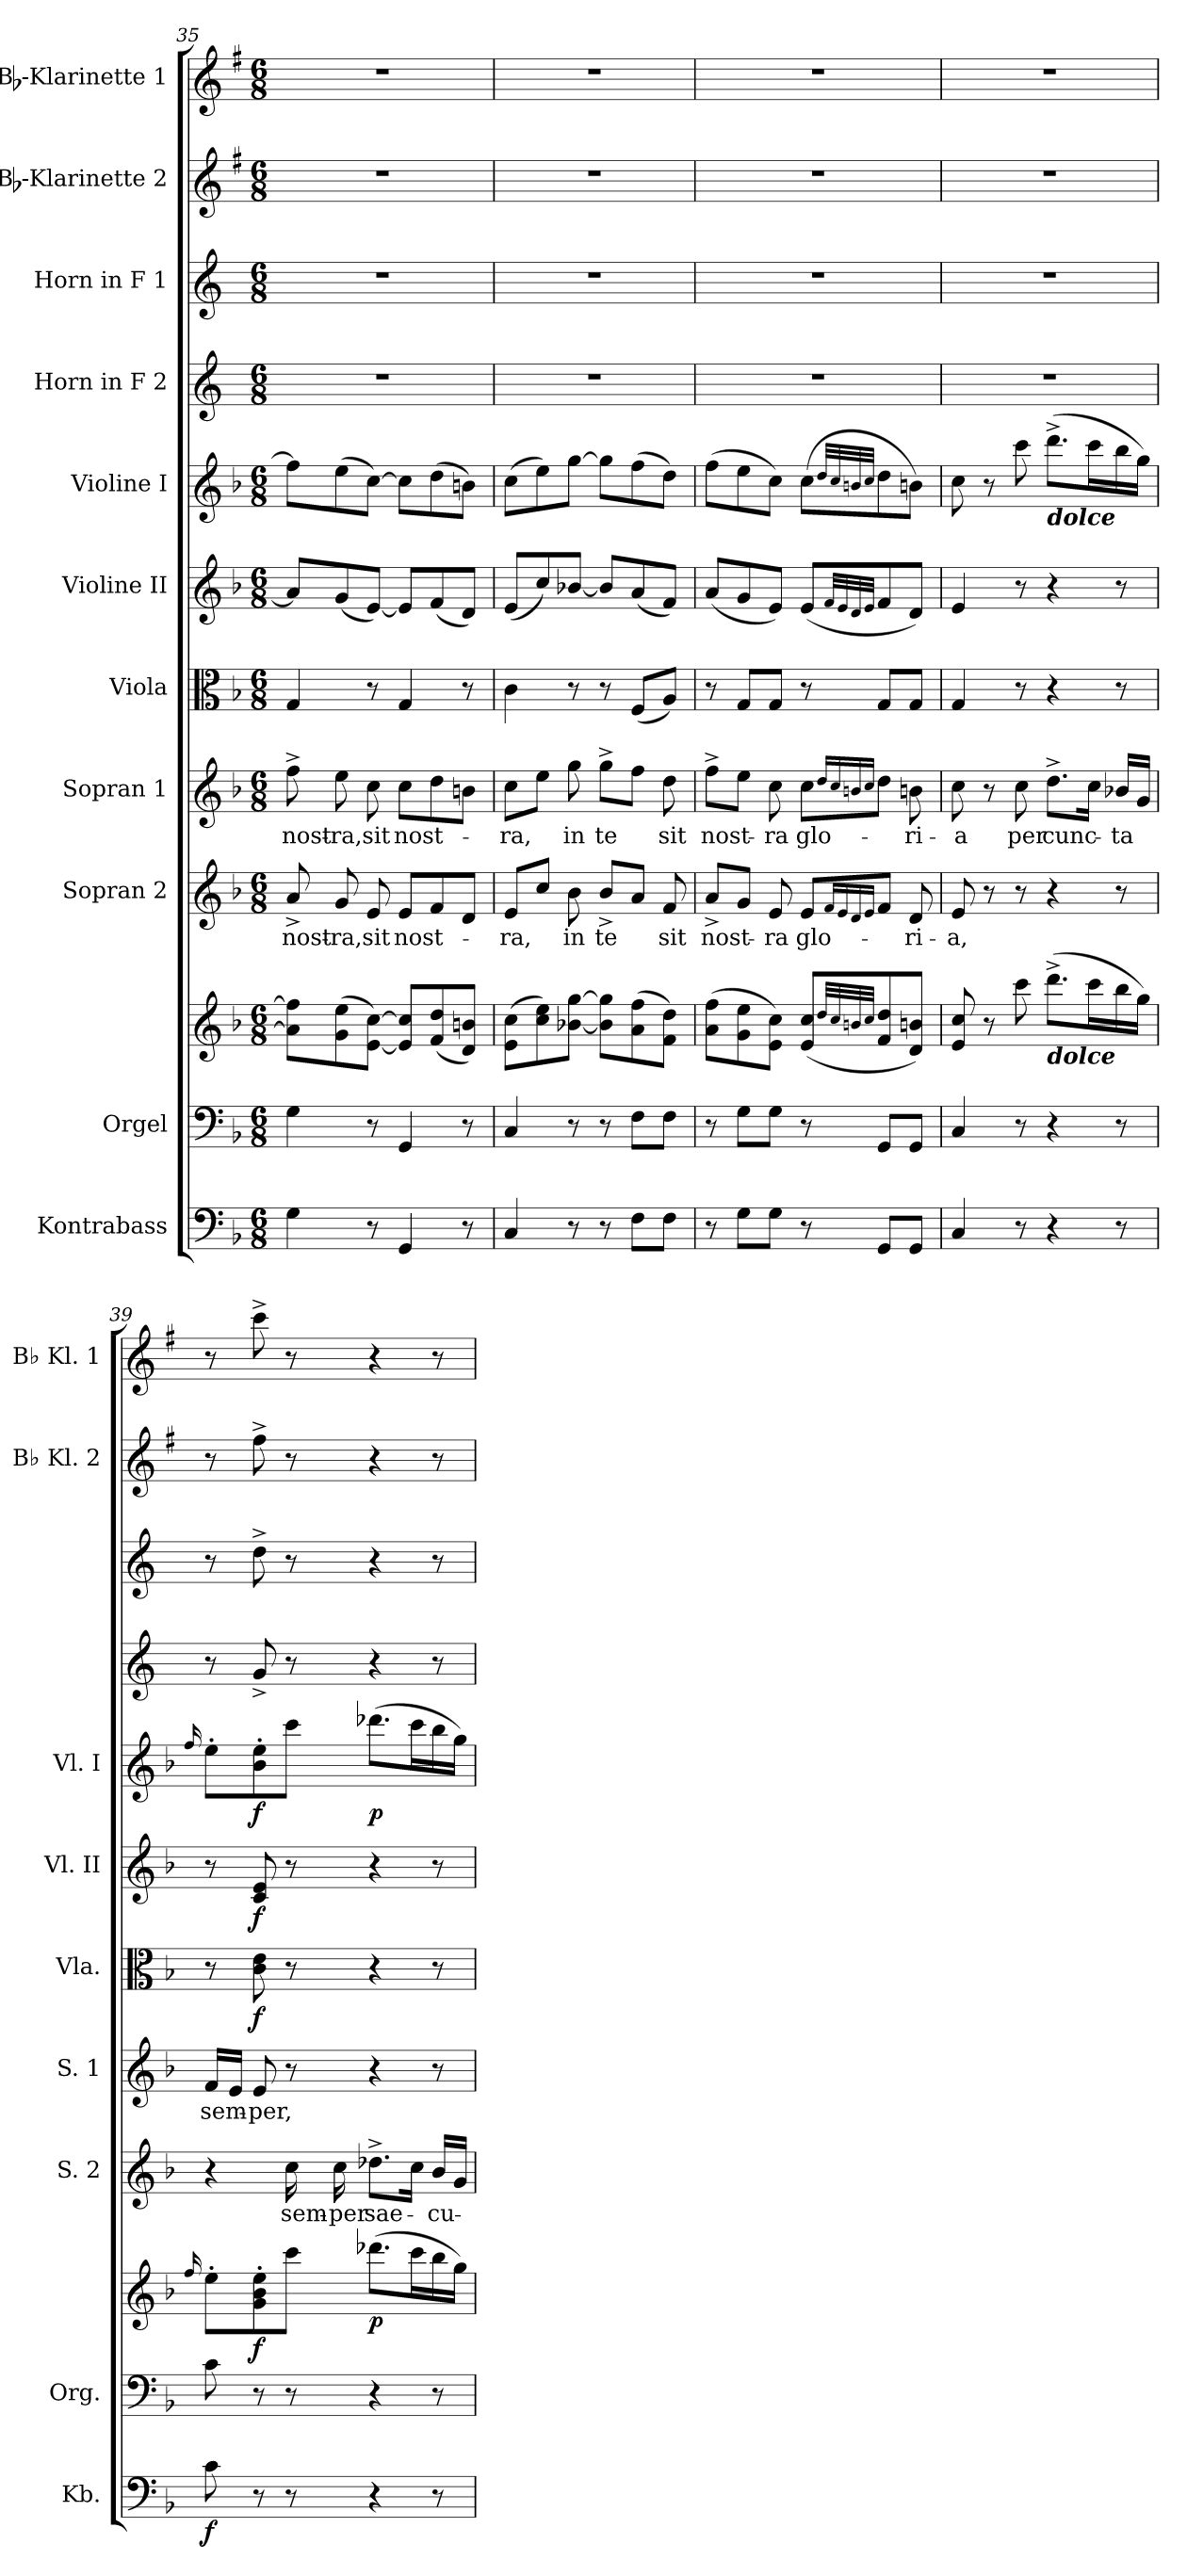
**kern	**dynam	**kern	**kern	**dynam	**kern	**text	**kern	**text	**kern	**dynam	**kern	**dynam	**kern	**dynam	**kern	**kern	**kern	**kern
*part11	*part11	*part10	*part10	*part10	*part9	*part9	*part8	*part8	*part7	*part7	*part6	*part6	*part5	*part5	*part4	*part3	*part2	*part1
*staff12	*staff12	*staff11	*staff10	*staff10/11	*staff9	*staff9	*staff8	*staff8	*staff7	*staff7	*staff6	*staff6	*staff5	*staff5	*staff4	*staff3	*staff2	*staff1
*I"Kontrabass	*	*I"Orgel	*	*	*I"Sopran 2	*	*I"Sopran 1	*	*I"Viola	*	*I"Violine II	*	*I"Violine I	*	*I"Horn in F 2	*I"Horn in F 1	*I"Bb-Klarinette 2	*I"Bb-Klarinette 1
*I'Kb.	*	*I'Org.	*	*	*I'S. 2	*	*I'S. 1	*	*I'Vla.	*	*I'Vl. II	*	*I'Vl. I	*	*	*	*I'Bb Kl. 2	*I'Bb Kl. 1
!!LO:PB:g=z
*clefF4	*	*clefF4	*clefG2	*	*clefG2	*	*clefG2	*	*clefC3	*	*clefG2	*	*clefG2	*	*clefG2	*clefG2	*clefG2	*clefG2
*ITrd7c12	*	*	*	*	*	*	*	*	*	*	*	*	*	*	*ITrd4c7	*ITrd4c7	*ITrd1c2	*ITrd1c2
*k[b-]	*	*k[b-]	*k[b-]	*	*k[b-]	*	*k[b-]	*	*k[b-]	*	*k[b-]	*	*k[b-]	*	*k[b-]	*k[b-]	*k[b-]	*k[b-]
*F:	*	*F:	*F:	*	*F:	*	*F:	*	*F:	*	*F:	*	*F:	*	*F:	*F:	*F:	*F:
*M6/8	*	*M6/8	*M6/8	*	*M6/8	*	*M6/8	*	*M6/8	*	*M6/8	*	*M6/8	*	*M6/8	*M6/8	*M6/8	*M6/8
=35	=35	=35	=35	=35	=35	=35	=35	=35	=35	=35	=35	=35	=35	=35	=35	=35	=35	=35
!	!	!	!	!	!	!LO:LY:b	!	!LO:LY:b	!	!	!	!	!	!	!	!	!	!
4GG\	.	4G\	8a\] 8ff\]L	.	8a^>/	nost-	8ff^>\	nost-	4G/	.	8a/L]	.	8ff\L]	.	2.r	2.r	2.r	2.r
!	!	!	!	!	!	!LO:LY:b	!	!LO:LY:b	!	!	!	!	!	!	!	!	!	!
.	.	.	(>8g\ 8ee\	.	8g/	-ra,	8ee\	-ra,	.	.	(<8g/	.	(>8ee\	.	.	.	.	.
!	!	!	!	!	!	!LO:LY:b	!	!LO:LY:b	!	!	!	!	!	!	!	!	!	!
8r	.	8r	[8e\ [8cc\J)	.	8e/	sit	8cc\	sit	8r	.	[8e/J)	.	[8cc\J)	.	.	.	.	.
!	!	!	!	!	!	!LO:LY:b	!	!LO:LY:b	!	!	!	!	!	!	!	!	!	!
4GGG/	.	4GG/	8e/] 8cc/]L	.	8e/L	nost-	8cc\L	nost-	4G/	.	8e/L]	.	8cc\L]	.	.	.	.	.
.	.	.	(<8f/ 8dd/	.	8f/	.	8dd\	.	.	.	(<8f/	.	(>8dd\	.	.	.	.	.
8r	.	8r	8d/ 8bn/J)	.	8d/J	.	8bn\J	.	8r	.	8d/J)	.	8bn\J)	.	.	.	.	.
=36	=36	=36	=36	=36	=36	=36	=36	=36	=36	=36	=36	=36	=36	=36	=36	=36	=36	=36
!	!	!	!	!	!	!LO:LY:b	!	!LO:LY:b	!	!	!	!	!	!	!	!	!	!
4CC/	.	4C/	(>8e\ 8cc\L	.	8e/L	-ra,	8cc\L	-ra,	4c\	.	(<8e/L	.	(>8cc\L	.	2.r	2.r	2.r	2.r
.	.	.	8cc\ 8ee\)	.	8cc/J	.	8ee\J	.	.	.	8cc/)	.	8ee\)	.	.	.	.	.
!	!	!	!	!	!	!LO:LY:b	!	!LO:LY:b	!	!	!	!	!	!	!	!	!	!
8r	.	8r	[8b-X\ [8gg\J	.	8b-\	in	8gg\	in	8r	.	[8b-X/J	.	[8gg\J	.	.	.	.	.
!	!	!	!	!	!	!LO:LY:b	!	!LO:LY:b	!	!	!	!	!	!	!	!	!	!
8r	.	8r	8b-\] 8gg\]L	.	8b-^>/L	te	8gg^>\L	te	8r	.	8b-/L]	.	8gg\L]	.	.	.	.	.
8FF\L	.	8F\L	(>8a\ 8ff\	.	8a/J	.	8ff\J	.	(<8F/L	.	(<8a/	.	(>8ff\	.	.	.	.	.
!	!	!	!	!	!	!LO:LY:b	!	!LO:LY:b	!	!	!	!	!	!	!	!	!	!
8FF\J	.	8F\J	8f\ 8dd\J)	.	8f/	sit	8dd\	sit	8A/J)	.	8f/J)	.	8dd\J)	.	.	.	.	.
=37	=37	=37	=37	=37	=37	=37	=37	=37	=37	=37	=37	=37	=37	=37	=37	=37	=37	=37
!	!	!	!	!	!	!LO:LY:b	!	!LO:LY:b	!	!	!	!	!	!	!	!	!	!
8r	.	8r	(>8a\ 8ff\L	.	8a^>/L	nost-	8ff^>\L	nost-	8r	.	(<8a/L	.	(>8ff\L	.	2.r	2.r	2.r	2.r
8GG\L	.	8G\L	8g\ 8ee\	.	8g/J	.	8ee\J	.	8G/L	.	8g/	.	8ee\	.	.	.	.	.
!	!	!	!	!	!	!LO:LY:b	!	!LO:LY:b	!	!	!	!	!	!	!	!	!	!
8GG\J	.	8G\J	8e\ 8cc\J)	.	8e/	-ra	8cc\	-ra	8G/J	.	8e/J)	.	8cc\J)	.	.	.	.	.
!	!	!	!	!	!	!LO:LY:b	!	!LO:LY:b	!	!	!	!	!	!	!	!	!	!
8r	.	8r	(<8e/ 8cc/L	.	8e/L	glo-	8cc\L	glo-	8r	.	(<8e/L	.	(>8cc\L	.	.	.	.	.
.	.	.	32qdd/LLL	.	16qf/LL	.	16qdd/LL	.	.	.	32qf/LLL	.	32qdd/LLL	.	.	.	.	.
.	.	.	32qcc/	.	16qe/	.	16qcc/	.	.	.	32qe/	.	32qcc/	.	.	.	.	.
.	.	.	32qbn/	.	16qd/	.	16qbn/	.	.	.	32qd/	.	32qbn/	.	.	.	.	.
.	.	.	32qcc/JJJ	.	16qe/JJ	.	16qcc/JJ	.	.	.	32qe/JJJ	.	32qcc/JJJ	.	.	.	.	.
8GGG/L	.	8GG/L	8f/ 8dd/	.	8f/J	.	8dd\J	.	8G/L	.	8f/	.	8dd\	.	.	.	.	.
!	!	!	!	!	!	!LO:LY:b	!	!LO:LY:b	!	!	!	!	!	!	!	!	!	!
8GGG/J	.	8GG/J	8d/ 8b/J)	.	8d/	-ri-	8b\	-ri-	8G/J	.	8d/J)	.	8b\J)	.	.	.	.	.
=38	=38	=38	=38	=38	=38	=38	=38	=38	=38	=38	=38	=38	=38	=38	=38	=38	=38	=38
!	!	!	!	!	!	!LO:LY:b	!	!LO:LY:b	!	!	!	!	!	!	!	!	!	!
4CC/	.	4C/	8e/ 8cc/	.	8e/	-a,	8cc\	-a	4G/	.	4e/	.	8cc\	.	2.r	2.r	2.r	2.r
.	.	.	8r	.	8r	.	8r	.	.	.	.	.	8r	.	.	.	.	.
!	!	!	!	!	!	!	!	!LO:LY:b	!	!	!	!	!	!	!	!	!	!
8r	.	8r	8ccc\	.	8r	.	8cc\	per	8r	.	8r	.	8ccc\	.	.	.	.	.
!	!	!	!	!	!	!	!	!	!	!	!	!	!LO:TX:b:Bi:t=dolce	!	!	!	!	!
!	!	!	!LO:TX:b:Bi:t=dolce	!	!	!	!	!	!	!	!	!	!	!	!	!	!	!
!	!	!	!	!	!	!	!	!LO:LY:b	!	!	!	!	!	!	!	!	!	!
4r	.	4r	(>8.ddd^>\L	.	4r	.	8.dd^>\L	cunc-	4r	.	4r	.	(>8.ddd^>\L	.	.	.	.	.
.	.	.	16ccc\L	.	.	.	16cc\Jk	.	.	.	.	.	16ccc\L	.	.	.	.	.
!	!	!	!	!	!	!	!	!LO:LY:b	!	!	!	!	!	!	!	!	!	!
8r	.	8r	16bb-\	.	8r	.	16b-X/LL	-ta	8r	.	8r	.	16bb-\	.	.	.	.	.
.	.	.	16gg\JJ)	.	.	.	16g/JJ	.	.	.	.	.	16gg\JJ)	.	.	.	.	.
=39	=39	=39	=39	=39	=39	=39	=39	=39	=39	=39	=39	=39	=39	=39	=39	=39	=39	=39
.	.	.	16qqff/	.	.	.	.	.	.	.	.	.	16qqff/	.	.	.	.	.
!	!LO:DY:b	!	!	!	!	!	!	!LO:LY:b	!	!	!	!	!	!	!	!	!	!
8C\	f	8c\	8ee'>\L	.	4r	.	16f/LL	sem-	8r	.	8r	.	8ee'>\L	.	8r	8r	8r	8r
.	.	.	.	.	.	.	16e/JJ	.	.	.	.	.	.	.	.	.	.	.
!	!	!	!	!LO:DY:b	!	!	!	!LO:LY:b	!	!LO:DY:b	!	!LO:DY:b	!	!LO:DY:b	!	!	!	!
8r	.	8r	8g\'> 8b-\'> 8ee\'>	f	.	.	8e/	-per,	8c\ 8e\	f	8c/ 8e/	f	8b-\'> 8ee\'>	f	8c^</	8g^>\	8ee^>\	8bb-^>\
!	!	!	!	!	!	!LO:LY:b	!	!	!	!	!	!	!	!	!	!	!	!
8r	.	8r	8ccc\J	.	16cc\	sem-	8r	.	8r	.	8r	.	8ccc\J	.	8r	8r	8r	8r
!	!	!	!	!	!	!LO:LY:b	!	!	!	!	!	!	!	!	!	!	!	!
.	.	.	.	.	16cc\	-per	.	.	.	.	.	.	.	.	.	.	.	.
!	!	!	!	!LO:DY:b	!	!LO:LY:b	!	!	!	!	!	!	!	!LO:DY:b	!	!	!	!
4r	.	4r	(>8.ddd-X\L	p	8.dd-X^>\L	sae-	4r	.	4r	.	4r	.	(>8.ddd-X\L	p	4r	4r	4r	4r
.	.	.	16ccc\L	.	16cc\Jk	.	.	.	.	.	.	.	16ccc\L	.	.	.	.	.
!	!	!	!	!	!	!LO:LY:b	!	!	!	!	!	!	!	!	!	!	!	!
8r	.	8r	16bb-\	.	16b-/LL	-cu-	8r	.	8r	.	8r	.	16bb-\	.	8r	8r	8r	8r
.	.	.	16gg\JJ)	.	16g/JJ	.	.	.	.	.	.	.	16gg\JJ)	.	.	.	.	.
=	=	=	=	=	=	=	=	=	=	=	=	=	=	=	=	=	=	=
*-	*-	*-	*-	*-	*-	*-	*-	*-	*-	*-	*-	*-	*-	*-	*-	*-	*-	*-
